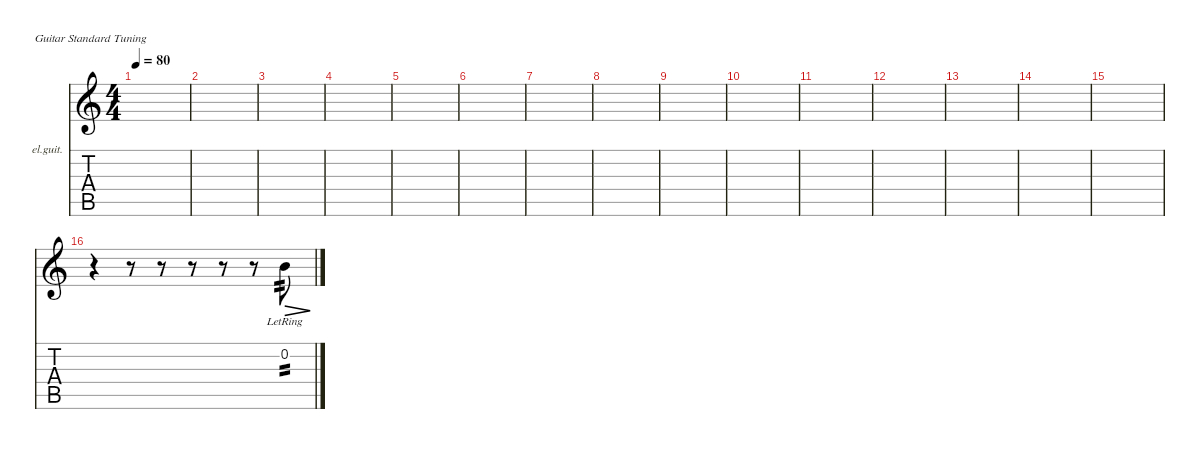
\defaultSystemsLayout 4
\hideDynamics
\bracketExtendMode nobrackets
\firstSystemTrackNameOrientation horizontal
\otherSystemsTrackNameOrientation horizontal
\track ("Clean Guitar" "el.guit.") {instrument electricguitarclean}
\staff {score tabs}
\tuning (E4 B3 G3 D3 A2 E2)
\ts (4 4)
\tempo 80
\clef g2
\ks c
|
|
|
|
|
|
|
|
|
|
|
|
|
|
|
r.4{beam Down} r.8{beam Down} r.8{beam Down} r.8{beam Down} r.8{beam Down} r.8{beam Down} 0.2{lr}.8{tp 2 dec beam Down}
